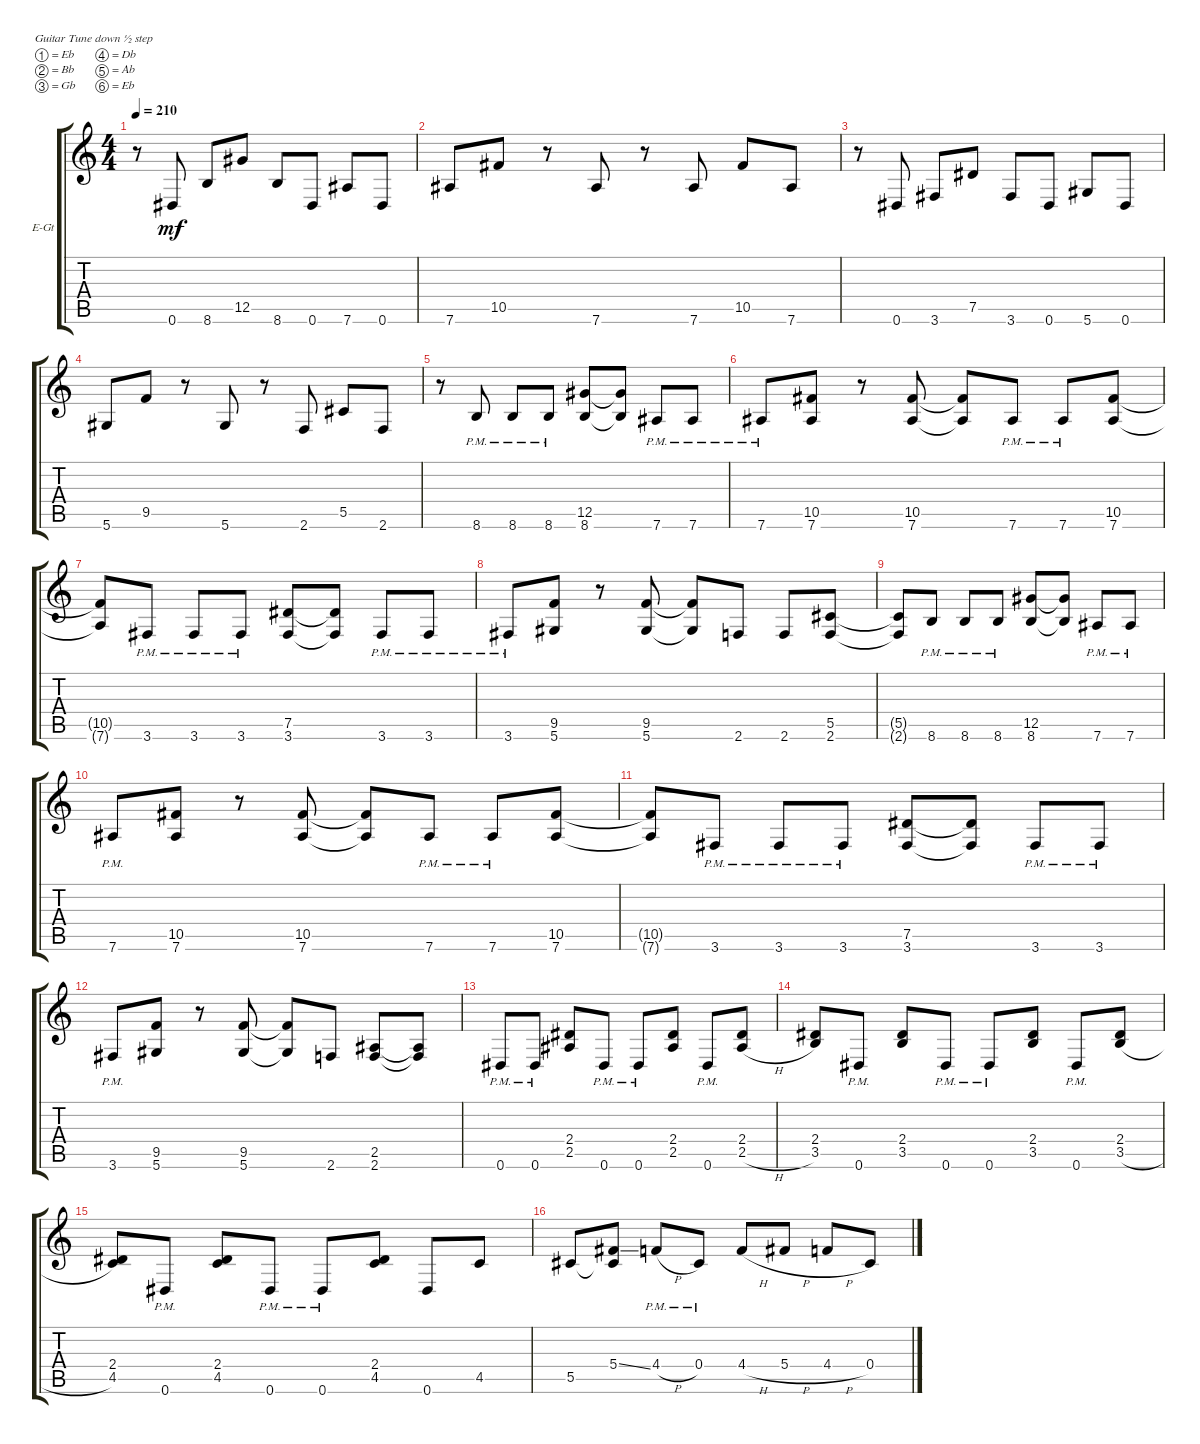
\bracketExtendMode groupsimilarinstruments
\firstSystemTrackNameOrientation horizontal
\otherSystemsTrackNameOrientation horizontal
\track ("right" "E-Gt") {instrument distortionguitar}
\staff {score tabs}
\tuning (Eb4 Bb3 Gb3 Db3 Ab2 Eb2)
\ts (4 4)
\tempo 210
\clef g2
\ks c
r.8{dy mf} 0.6.8 8.6.8 12.5.8 8.6.8 0.6.8 7.6.8 0.6.8 |
7.6.8 10.5.8 r.8 7.6.8 r.8 7.6.8 10.5.8 7.6.8 |
r.8 0.6.8 3.6.8 7.5.8 3.6.8 0.6.8 5.6.8 0.6.8 |
5.6.8 9.5.8 r.8 5.6.8 r.8 2.6.8 5.5.8 2.6.8 |
r.8 8.6{pm}.8 8.6{pm}.8 8.6{pm}.8 (8.6 12.5).8 (12.5{t} 8.6{t}).8 7.6{pm}.8 7.6{pm}.8 |
7.6{pm}.8 (10.5 7.6).8 r.8 (7.6 10.5).8 (10.5{t} 7.6{t}).8 7.6{pm}.8 7.6{pm}.8 (7.6 10.5).8 |
(10.5{t} 7.6{t}).8 3.6{pm}.8 3.6{pm}.8 3.6{pm}.8 (3.6 7.5).8 (3.6{t} 7.5{t}).8 3.6{pm}.8 3.6{pm}.8 |
3.6{pm}.8 (5.6 9.5).8 r.8 (5.6 9.5).8 (5.6{t} 9.5{t}).8 2.6.8 2.6.8 (2.6 5.5).8 |
(2.6{t} 5.5{t}).8 8.6{pm}.8 8.6{pm}.8 8.6{pm}.8 (8.6 12.5).8 (12.5{t} 8.6{t}).8 7.6{pm}.8 7.6{pm}.8 |
7.6{pm}.8 (10.5 7.6).8 r.8 (7.6 10.5).8 (10.5{t} 7.6{t}).8 7.6{pm}.8 7.6{pm}.8 (7.6 10.5).8 |
(10.5{t} 7.6{t}).8 3.6{pm}.8 3.6{pm}.8 3.6{pm}.8 (3.6 7.5).8 (3.6{t} 7.5{t}).8 3.6{pm}.8 3.6{pm}.8 |
3.6{pm}.8 (5.6 9.5).8 r.8 (5.6 9.5).8 (5.6{t} 9.5{t}).8 2.6.8 (2.6 2.5).8 (2.6{t} 2.5{t}).8 |
0.6{pm}.8 0.6{pm}.8 (2.5 2.4).8 0.6{pm}.8 0.6{pm}.8 (2.5 2.4).8 0.6{pm}.8 (2.5{h} 2.4).8 |
(3.5 2.4).8 0.6{pm}.8 (3.5 2.4).8 0.6{pm}.8 0.6{pm}.8 (3.5 2.4).8 0.6{pm}.8 (3.5{h} 2.4).8 |
(4.5 2.4).8 0.6{pm}.8 (4.5 2.4).8 0.6{pm}.8 0.6{pm}.8 (4.5 2.4).8 0.6.8 4.5.8 |
5.5.8 (5.4{ss} 5.5{t}).8 4.4{h pm}.8 0.4{pm}.8 4.4{h}.8 5.4{h}.8 4.4{h}.8 0.4.8
